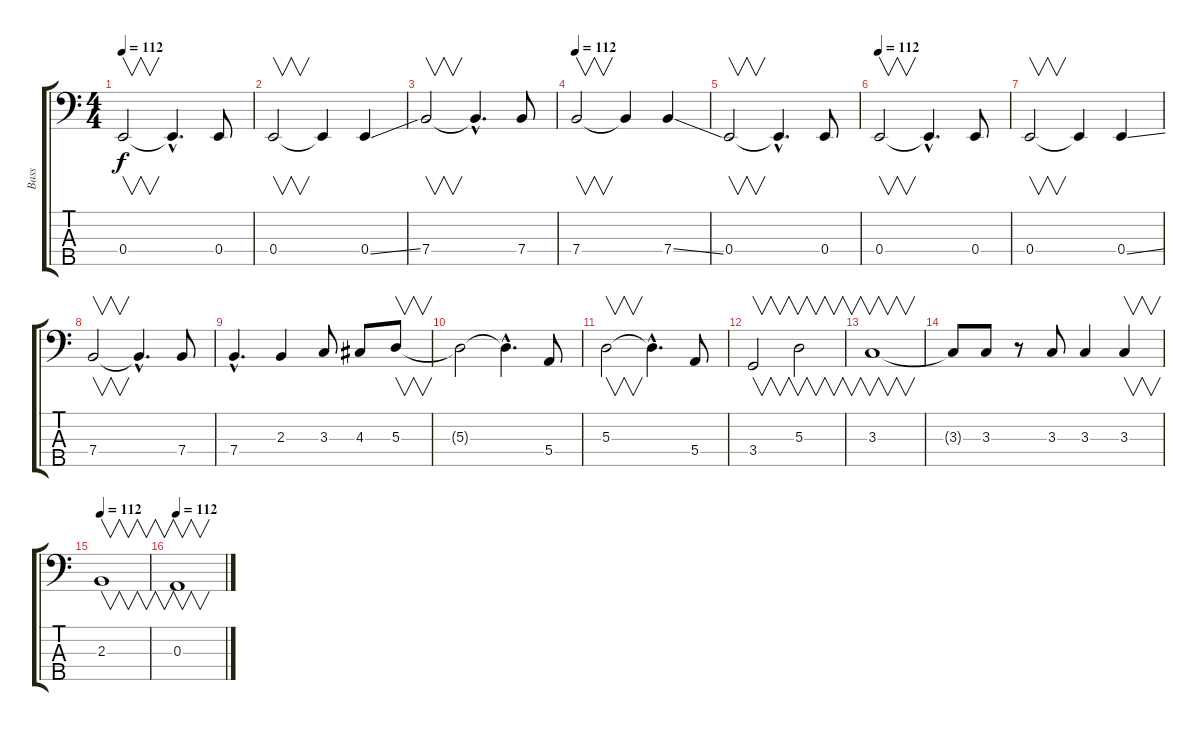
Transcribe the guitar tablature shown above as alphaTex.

\track ("Bass" "Bass") {instrument electricbassfinger}
\staff {score tabs}
\tuning (G2 D2 A1 E1 B0) {hide}
\ts (4 4)
\tempo 112
\clef f4
\ks c
0.4.2{v dy f} 0.4{hac t}.4{d} 0.4.8 |
0.4.2{v} 0.4{t}.4 0.4{ss}.4 |
7.4.2{v} 7.4{hac t}.4{d} 7.4.8 |
\tempo 112
7.4.2{v} 7.4{t}.4 7.4{ss}.4 |
0.4.2{v} 0.4{hac t}.4{d} 0.4.8 |
\tempo 112
0.4.2{v} 0.4{hac t}.4{d} 0.4.8 |
0.4.2{v} 0.4{t}.4 0.4{ss}.4 |
7.4.2{v} 7.4{hac t}.4{d} 7.4.8 |
7.4{hac}.4{d} 2.3.4 3.3.8 4.3.8 5.3.8{v} |
5.3{t}.2 5.3{hac t}.4{d} 5.4.8 |
5.3.2{v} 5.3{hac t}.4{d} 5.4.8 |
3.4.2{v} 5.3.2{v} |
3.3.1{v} |
3.3{t}.8 3.3.8 r.8 3.3.8 3.3.4 3.3.4{v} |
\tempo 112
2.3.1{v} |
\tempo 112
0.3.1{v}
